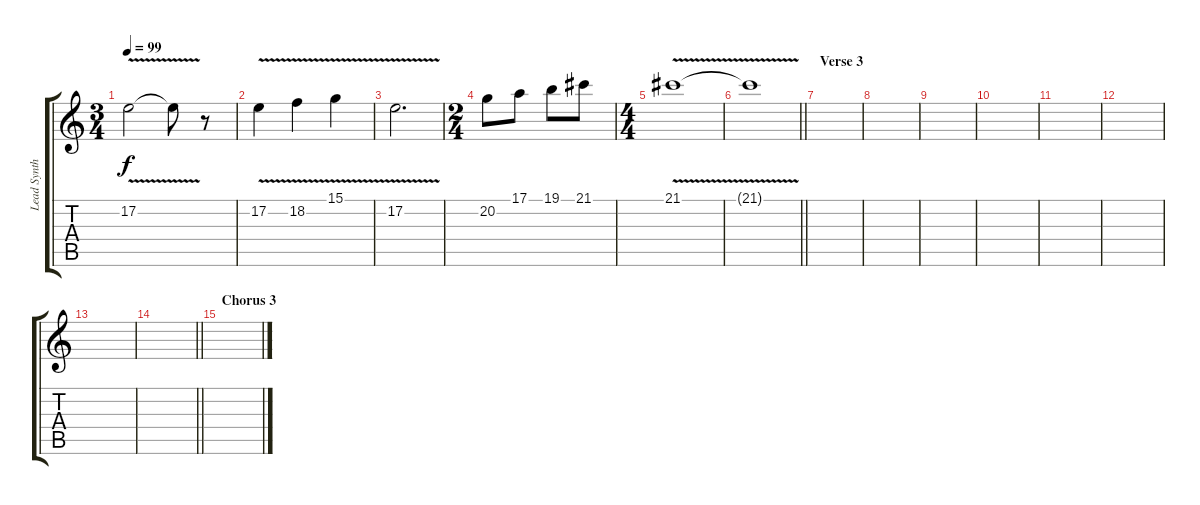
\track ("Lead Synth " "Lead Synth") {instrument pad8sweep}
\staff {score tabs}
\tuning (E4 B3 G3 D3 A2 E2) {hide}
\ts (3 4)
\tempo 99
\clef g2
\ks c
17.2{v}.2{dy f} 17.2{t}.8 r.8 |
17.2{v}.4 18.2{v}.4 15.1{v}.4 |
17.2{v}.2{d} |
\ts (2 4)
20.2.8 17.1.8 19.1.8 21.1.8 |
\ts (4 4)
21.1{v}.1 |
\barLineRight lightlight
21.1{t}.1 |
\section ("" "Verse 3")
|
|
|
|
|
|
|
\barLineRight lightlight
|
\section ("" "Chorus 3")
